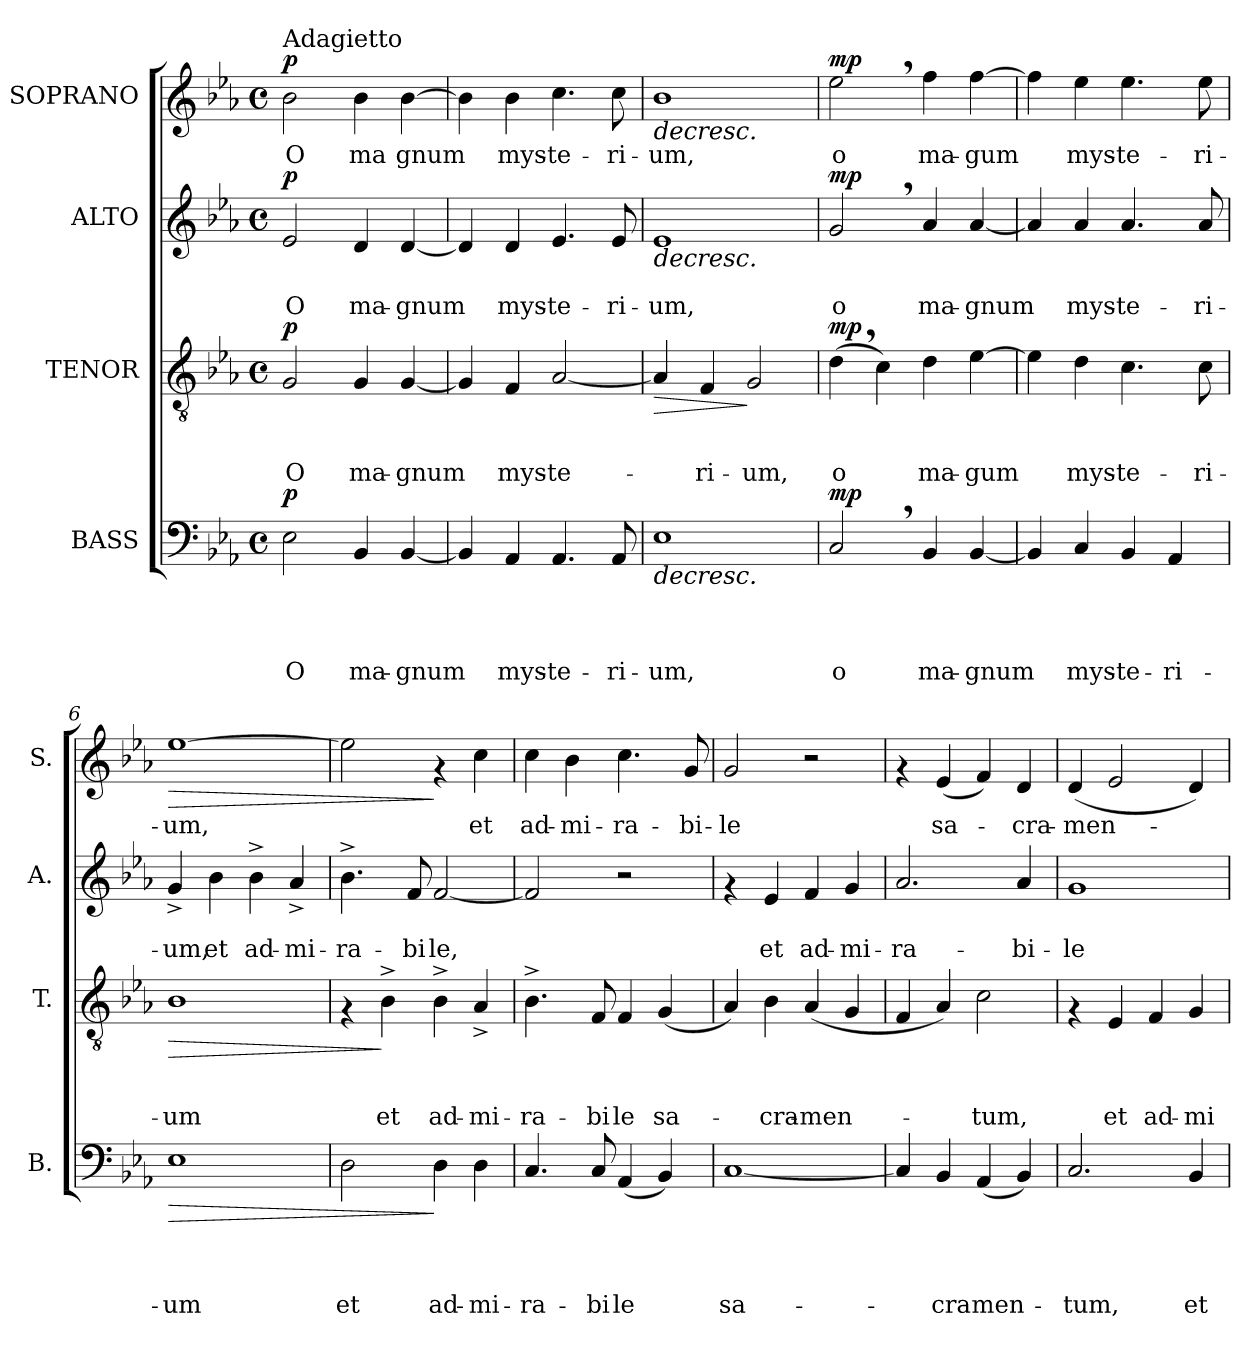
**kern	**text	**text	**text	**text	**dynam	**kern	**text	**text	**text	**dynam	**kern	**text	**text	**dynam	**kern	**text	**dynam
*part4	*part4	*part4	*part4	*part4	*part4	*part3	*part3	*part3	*part3	*part3	*part2	*part2	*part2	*part2	*part1	*part1	*part1
*staff4	*staff4	*staff4	*staff4	*staff4	*staff4	*staff3	*staff3	*staff3	*staff3	*staff3	*staff2	*staff2	*staff2	*staff2	*staff1	*staff1	*staff1
*I"BASS	*	*	*	*	*	*I"TENOR	*	*	*	*	*I"ALTO	*	*	*	*I"SOPRANO	*	*
*I'B.	*	*	*	*	*	*I'T.	*	*	*	*	*I'A.	*	*	*	*I'S.	*	*
*clefF4	*	*	*	*	*	*clefGv2	*	*	*	*	*clefG2	*	*	*	*clefG2	*	*
*k[b-e-a-]	*	*	*	*	*	*k[b-e-a-]	*	*	*	*	*k[b-e-a-]	*	*	*	*k[b-e-a-]	*	*
*E-:	*	*	*	*	*	*E-:	*	*	*	*	*E-:	*	*	*	*E-:	*	*
*M4/4	*	*	*	*	*	*M4/4	*	*	*	*	*M4/4	*	*	*	*M4/4	*	*
*met(c)	*	*	*	*	*	*met(c)	*	*	*	*	*met(c)	*	*	*	*met(c)	*	*
*MM60	*	*	*	*	*	*MM60	*	*	*	*	*MM60	*	*	*	*MM60	*	*
=1	=1	=1	=1	=1	=1	=1	=1	=1	=1	=1	=1	=1	=1	=1	=1	=1	=1
!	!	!	!	!	!	!	!	!	!	!	!	!	!	!	!LO:TX:a:t=Adagietto	!	!
!	!	!	!	!LO:LY:b	!LO:DY:a	!	!	!	!LO:LY:b	!LO:DY:a	!	!	!LO:LY:b	!LO:DY:a	!	!LO:LY:b	!LO:DY:a
2E-\	.	.	.	O	p	2G/	.	.	O	p	2e-/	.	O	p	2b-\	O	p
!	!	!	!	!LO:LY:b	!	!	!	!	!LO:LY:b	!	!	!	!LO:LY:b	!	!	!LO:LY:b	!
4BB-/	.	.	.	ma-	.	4G/	.	.	ma-	.	4d/	.	ma-	.	4b-\	ma	.
!	!	!	!	!LO:LY:b	!	!	!	!	!LO:LY:b	!	!	!	!LO:LY:b	!	!	!LO:LY:b	!
[<4BB-/	.	.	.	-gnum	.	[<4G/	.	.	-gnum	.	[<4d/	.	-gnum	.	[>4b-\	gnum	.
=2	=2	=2	=2	=2	=2	=2	=2	=2	=2	=2	=2	=2	=2	=2	=2	=2	=2
4BB-/]	.	.	.	.	.	4G/]	.	.	.	.	4d/]	.	.	.	4b-\]	.	.
!	!	!	!	!LO:LY:b	!	!	!	!	!LO:LY:b	!	!	!	!LO:LY:b	!	!	!LO:LY:b	!
4AA-/	.	.	.	mys-	.	4F/	.	.	mys-	.	4d/	.	mys-	.	4b-\	mys-	.
!	!	!	!	!LO:LY:b	!	!	!	!	!LO:LY:b	!	!	!	!LO:LY:b	!	!	!LO:LY:b	!
4.AA-/	.	.	.	-te-	.	[<2A-/	.	.	-te-	.	4.e-/	.	-te-	.	4.cc\	-te-	.
!	!	!	!	!LO:LY:b	!	!	!	!	!	!	!	!	!LO:LY:b	!	!	!LO:LY:b	!
8AA-/	.	.	.	-ri-	.	.	.	.	.	.	8e-/	.	-ri-	.	8cc\	-ri-	.
=3	=3	=3	=3	=3	=3	=3	=3	=3	=3	=3	=3	=3	=3	=3	=3	=3	=3
!	!	!	!	!LO:LY:b	!LO:HP:b	!	!	!	!	!LO:HP:b	!	!	!LO:LY:b	!LO:HP:b	!	!LO:LY:b	!LO:HP:b
1E-	.	.	.	-um,	>	4A-/]	.	.	.	>	1e-	.	-um,	>	1b-	-um,	>
!	!	!	!	!	!	!	!	!	!LO:LY:b	!	!	!	!	!	!	!	!
.	.	.	.	.	.	4F/	.	.	-ri-	.	.	.	.	.	.	.	.
!	!	!	!	!	!	!	!	!	!LO:LY:b	!	!	!	!	!	!	!	!
.	.	.	.	.	.	2G/	.	.	-um,	]	.	.	.	.	.	.	.
=4	=4	=4	=4	=4	=4	=4	=4	=4	=4	=4	=4	=4	=4	=4	=4	=4	=4
!	!	!	!	!LO:LY:b	!LO:DY:a	!	!	!	!LO:LY:b	!LO:DY:a	!	!	!LO:LY:b	!LO:DY:a	!	!LO:LY:b	!LO:DY:a
2C,>/	.	.	.	o	mp	(>4d,>\	.	.	o	mp	2g,>/	.	o	mp	2ee-,>\	o	mp
.	.	.	.	.	.	4c\)	.	.	.	.	.	.	.	.	.	.	.
!	!	!	!	!LO:LY:b	!	!	!	!	!LO:LY:b	!	!	!	!LO:LY:b	!	!	!LO:LY:b	!
4BB-/	.	.	.	ma-	]	4d\	.	.	ma-	.	4a-/	.	ma-	]	4ff\	ma-	]
!	!	!	!	!LO:LY:b	!	!	!	!	!LO:LY:b	!	!	!	!LO:LY:b	!	!	!LO:LY:b	!
[<4BB-/	.	.	.	-gnum	.	[>4e-\	.	.	-gum	.	[<4a-/	.	-gnum	.	[>4ff\	-gum	.
=5	=5	=5	=5	=5	=5	=5	=5	=5	=5	=5	=5	=5	=5	=5	=5	=5	=5
4BB-/]	.	.	.	.	.	4e-\]	.	.	.	.	4a-/]	.	.	.	4ff\]	.	.
!	!	!	!	!LO:LY:b	!	!	!	!	!LO:LY:b	!	!	!	!LO:LY:b	!	!	!LO:LY:b	!
4C/	.	.	.	mys-	.	4d\	.	.	mys-	.	4a-/	.	mys-	.	4ee-\	mys-	.
!	!	!	!	!LO:LY:b	!	!	!	!	!LO:LY:b	!	!	!	!LO:LY:b	!	!	!LO:LY:b	!
4BB-/	.	.	.	-te-	.	4.c\	.	.	-te-	.	4.a-/	.	-te-	.	4.ee-\	-te-	.
!	!	!	!	!LO:LY:b	!	!	!	!	!	!	!	!	!	!	!	!	!
4AA-/	.	.	.	-ri-	.	.	.	.	.	.	.	.	.	.	.	.	.
!	!	!	!	!	!	!	!	!	!LO:LY:b	!	!	!	!LO:LY:b	!	!	!LO:LY:b	!
.	.	.	.	.	.	8c\	.	.	-ri-	.	8a-/	.	-ri-	.	8ee-\	-ri-	.
=6	=6	=6	=6	=6	=6	=6	=6	=6	=6	=6	=6	=6	=6	=6	=6	=6	=6
!	!	!	!	!LO:LY:b	!LO:HP:b	!	!	!	!LO:LY:b	!LO:HP:b	!	!	!LO:LY:b	!	!	!LO:LY:b	!LO:HP:b
1E-	.	.	.	-um	>	1B-	.	.	-um	>	4g^</	.	-um,	.	[<1ee-	-um,	>
!	!	!	!	!	!	!	!	!	!	!	!	!	!LO:LY:b	!	!	!	!
.	.	.	.	.	.	.	.	.	.	.	4b-\	.	et	.	.	.	.
!	!	!	!	!	!	!	!	!	!	!	!	!	!LO:LY:b	!	!	!	!
.	.	.	.	.	.	.	.	.	.	.	4b-^>\	.	ad-	.	.	.	.
!	!	!	!	!	!	!	!	!	!	!	!	!	!LO:LY:b	!	!	!	!
.	.	.	.	.	.	.	.	.	.	.	4a-^</	.	-mi-	.	.	.	.
!!LO:LB:g=z
=7	=7	=7	=7	=7	=7	=7	=7	=7	=7	=7	=7	=7	=7	=7	=7	=7	=7
!	!	!	!	!LO:LY:b	!	!	!	!	!	!	!	!	!LO:LY:b	!	!	!	!
2D\	.	.	.	et	.	4rF	.	.	.	.	4.b-^>\	.	-ra-	.	2ee-\]	.	.
!	!	!	!	!	!	!	!	!	!LO:LY:b	!	!	!	!	!	!	!	!
.	.	.	.	.	.	4B-^>\	.	.	et	]	.	.	.	.	.	.	.
!	!	!	!	!	!	!	!	!	!	!	!	!	!LO:LY:b	!	!	!	!
.	.	.	.	.	.	.	.	.	.	.	8f/	.	-bi	.	.	.	.
!	!	!	!	!LO:LY:b	!	!	!	!	!LO:LY:b	!	!	!	!LO:LY:b	!	!	!	!
4D\	.	.	.	ad-	]	4B-^>\	.	.	ad-	.	[<2f/	.	le,	.	4rf	.	]
!	!	!	!	!LO:LY:b	!	!	!	!	!LO:LY:b	!	!	!	!	!	!	!LO:LY:b	!
4D\	.	.	.	-mi-	.	4A-^</	.	.	-mi-	.	.	.	.	.	4cc\	et	.
=8	=8	=8	=8	=8	=8	=8	=8	=8	=8	=8	=8	=8	=8	=8	=8	=8	=8
!	!	!	!	!LO:LY:b	!	!	!	!	!LO:LY:b	!	!	!	!	!	!	!LO:LY:b	!
4.C/	.	.	.	-ra-	.	4.B-^>\	.	.	-ra-	.	2f/]	.	.	.	4cc\	ad-	.
!	!	!	!	!	!	!	!	!	!	!	!	!	!	!	!	!LO:LY:b	!
.	.	.	.	.	.	.	.	.	.	.	.	.	.	.	4b-\	-mi-	.
!	!	!	!	!LO:LY:b	!	!	!	!	!LO:LY:b	!	!	!	!	!	!	!	!
8C/	.	.	.	-bi	.	8F/	.	.	-bi	.	.	.	.	.	.	.	.
!	!	!	!	!LO:LY:b	!	!	!	!	!LO:LY:b	!	!	!	!	!	!	!LO:LY:b	!
(<4AA-/	.	.	.	le	.	4F/	.	.	le	.	2r	.	.	.	4.cc\	-ra-	.
!	!	!	!	!	!	!	!	!	!LO:LY:b	!	!	!	!	!	!	!	!
4BB-/)	.	.	.	.	.	(<4G/	.	.	sa-	.	.	.	.	.	.	.	.
!	!	!	!	!	!	!	!	!	!	!	!	!	!	!	!	!LO:LY:b	!
.	.	.	.	.	.	.	.	.	.	.	.	.	.	.	8g/	-bi-	.
=9	=9	=9	=9	=9	=9	=9	=9	=9	=9	=9	=9	=9	=9	=9	=9	=9	=9
!	!	!	!	!LO:LY:b	!	!	!	!	!	!	!	!	!	!	!	!LO:LY:b	!
[<1C	.	.	.	sa-	.	4A-/)	.	.	.	.	4rf	.	.	.	2g/	-le	.
!	!	!	!	!	!	!	!	!	!LO:LY:b	!	!	!	!LO:LY:b	!	!	!	!
.	.	.	.	.	.	4B-\	.	.	-cra-	.	4e-/	.	et	.	.	.	.
!	!	!	!	!	!	!	!	!	!LO:LY:b	!	!	!	!LO:LY:b	!	!	!	!
.	.	.	.	.	.	(>4A-/	.	.	-men-	.	4f/	.	ad-	.	2r	.	.
!	!	!	!	!	!	!	!	!	!	!	!	!	!LO:LY:b	!	!	!	!
.	.	.	.	.	.	4G/	.	.	.	.	4g/	.	-mi-	.	.	.	.
=10	=10	=10	=10	=10	=10	=10	=10	=10	=10	=10	=10	=10	=10	=10	=10	=10	=10
!	!	!	!	!	!	!	!	!	!	!	!	!	!LO:LY:b	!	!	!	!
4C/]	.	.	.	.	.	4F/	.	.	.	.	2.a-/	.	-ra-	.	4rf	.	.
!	!	!	!	!LO:LY:b	!	!	!	!	!	!	!	!	!	!	!	!LO:LY:b	!
4BB-/	.	.	.	-cra	.	4A-/)	.	.	.	.	.	.	.	.	(<4e-/	sa-	.
!	!	!	!	!LO:LY:b	!	!	!	!	!LO:LY:b	!	!	!	!	!	!	!	!
(<4AA-/	.	.	.	men-	.	2c\	.	.	-tum,	.	.	.	.	.	4f/)	.	.
!	!	!	!	!	!	!	!	!	!	!	!	!	!LO:LY:b	!	!	!LO:LY:b	!
4BB-/)	.	.	.	.	.	.	.	.	.	.	4a-/	.	-bi-	.	4d/	-cra-	.
=11	=11	=11	=11	=11	=11	=11	=11	=11	=11	=11	=11	=11	=11	=11	=11	=11	=11
!	!	!	!	!LO:LY:b	!	!	!	!	!	!	!	!	!LO:LY:b	!	!	!LO:LY:b	!
2.C/	.	.	.	-tum,	.	4rF	.	.	.	.	1g	.	-le	.	(>4d/	-men-	.
!	!	!	!	!	!	!	!	!	!LO:LY:b	!	!	!	!	!	!	!	!
.	.	.	.	.	.	4E-/	.	.	et	.	.	.	.	.	2e-/	.	.
!	!	!	!	!	!	!	!	!	!LO:LY:b	!	!	!	!	!	!	!	!
.	.	.	.	.	.	4F/	.	.	ad-	.	.	.	.	.	.	.	.
!	!	!	!	!LO:LY:b	!	!	!	!	!LO:LY:b	!	!	!	!	!	!	!	!
4BB-/	.	.	.	et	.	4G/	.	.	-mi-	.	.	.	.	.	4d/)	.	.
=	=	=	=	=	=	=	=	=	=	=	=	=	=	=	=	=	=
*-	*-	*-	*-	*-	*-	*-	*-	*-	*-	*-	*-	*-	*-	*-	*-	*-	*-
